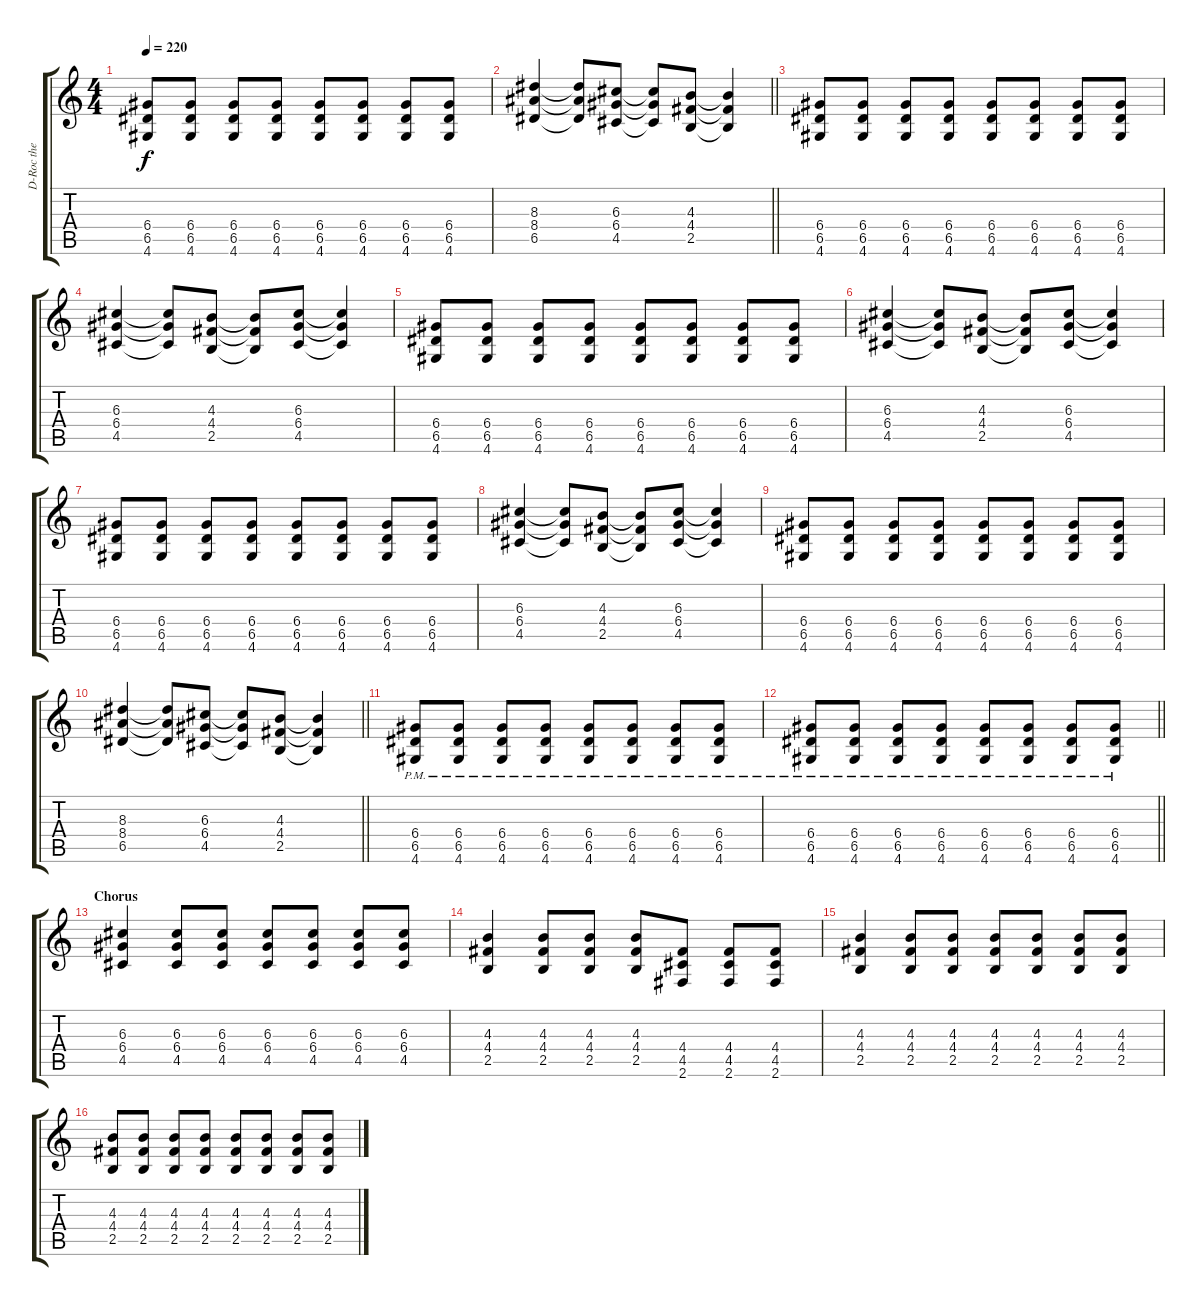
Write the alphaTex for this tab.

\track ("D-Roc the Executioner" "D-Roc the ") {instrument distortionguitar}
\staff {score tabs}
\tuning (E4 B3 G3 D3 A2 E2) {hide}
\ts (4 4)
\tempo 220
\clef g2
\ks c
(6.4 6.5 4.6).8{dy f} (6.4 6.5 4.6).8 (6.4 6.5 4.6).8 (6.4 6.5 4.6).8 (6.4 6.5 4.6).8 (6.4 6.5 4.6).8 (6.4 6.5 4.6).8 (6.4 6.5 4.6).8 |
\barLineRight lightlight
(8.3 8.4 6.5).4 (8.3{t} 8.4{t} 6.5{t}).8 (6.3 6.4 4.5).8 (6.3{t} 6.4{t} 4.5{t}).8 (4.3 4.4 2.5).8 (4.3{t} 4.4{t} 2.5{t}).4 |
(6.4 6.5 4.6).8 (6.4 6.5 4.6).8 (6.4 6.5 4.6).8 (6.4 6.5 4.6).8 (6.4 6.5 4.6).8 (6.4 6.5 4.6).8 (6.4 6.5 4.6).8 (6.4 6.5 4.6).8 |
(6.3 6.4 4.5).4 (6.3{t} 6.4{t} 4.5{t}).8 (4.3 4.4 2.5).8 (4.3{t} 4.4{t} 2.5{t}).8 (6.3 6.4 4.5).8 (6.3{t} 6.4{t} 4.5{t}).4 |
(6.4 6.5 4.6).8 (6.4 6.5 4.6).8 (6.4 6.5 4.6).8 (6.4 6.5 4.6).8 (6.4 6.5 4.6).8 (6.4 6.5 4.6).8 (6.4 6.5 4.6).8 (6.4 6.5 4.6).8 |
(6.3 6.4 4.5).4 (6.3{t} 6.4{t} 4.5{t}).8 (4.3 4.4 2.5).8 (4.3{t} 4.4{t} 2.5{t}).8 (6.3 6.4 4.5).8 (6.3{t} 6.4{t} 4.5{t}).4 |
(6.4 6.5 4.6).8 (6.4 6.5 4.6).8 (6.4 6.5 4.6).8 (6.4 6.5 4.6).8 (6.4 6.5 4.6).8 (6.4 6.5 4.6).8 (6.4 6.5 4.6).8 (6.4 6.5 4.6).8 |
(6.3 6.4 4.5).4 (6.3{t} 6.4{t} 4.5{t}).8 (4.3 4.4 2.5).8 (4.3{t} 4.4{t} 2.5{t}).8 (6.3 6.4 4.5).8 (6.3{t} 6.4{t} 4.5{t}).4 |
(6.4 6.5 4.6).8 (6.4 6.5 4.6).8 (6.4 6.5 4.6).8 (6.4 6.5 4.6).8 (6.4 6.5 4.6).8 (6.4 6.5 4.6).8 (6.4 6.5 4.6).8 (6.4 6.5 4.6).8 |
\barLineRight lightlight
(8.3 8.4 6.5).4 (8.3{t} 8.4{t} 6.5{t}).8 (6.3 6.4 4.5).8 (6.3{t} 6.4{t} 4.5{t}).8 (4.3 4.4 2.5).8 (4.3{t} 4.4{t} 2.5{t}).4 |
(6.4{pm} 6.5{pm} 4.6{pm}).8 (6.4{pm} 6.5{pm} 4.6{pm}).8 (6.4{pm} 6.5{pm} 4.6{pm}).8 (6.4{pm} 6.5{pm} 4.6{pm}).8 (6.4{pm} 6.5{pm} 4.6{pm}).8 (6.4{pm} 6.5{pm} 4.6{pm}).8 (6.4{pm} 6.5{pm} 4.6{pm}).8 (6.4{pm} 6.5{pm} 4.6{pm}).8 |
\barLineRight lightlight
(6.4{pm} 6.5{pm} 4.6{pm}).8 (6.4{pm} 6.5{pm} 4.6{pm}).8 (6.4{pm} 6.5{pm} 4.6{pm}).8 (6.4{pm} 6.5{pm} 4.6{pm}).8 (6.4{pm} 6.5{pm} 4.6{pm}).8 (6.4{pm} 6.5{pm} 4.6{pm}).8 (6.4{pm} 6.5{pm} 4.6{pm}).8 (6.4{pm} 6.5{pm} 4.6{pm}).8 |
\section ("" "Chorus")
(6.3 6.4 4.5).4 (6.3 6.4 4.5).8 (6.3 6.4 4.5).8 (6.3 6.4 4.5).8 (6.3 6.4 4.5).8 (6.3 6.4 4.5).8 (6.3 6.4 4.5).8 |
(4.3 4.4 2.5).4 (4.3 4.4 2.5).8 (4.3 4.4 2.5).8 (4.3 4.4 2.5).8 (4.4 4.5 2.6).8 (4.4 4.5 2.6).8 (4.4 4.5 2.6).8 |
(4.3 4.4 2.5).4 (4.3 4.4 2.5).8 (4.3 4.4 2.5).8 (4.3 4.4 2.5).8 (4.3 4.4 2.5).8 (4.3 4.4 2.5).8 (4.3 4.4 2.5).8 |
(4.3 4.4 2.5).8 (4.3 4.4 2.5).8 (4.3 4.4 2.5).8 (4.3 4.4 2.5).8 (4.3 4.4 2.5).8 (4.3 4.4 2.5).8 (4.3 4.4 2.5).8 (4.3 4.4 2.5).8
